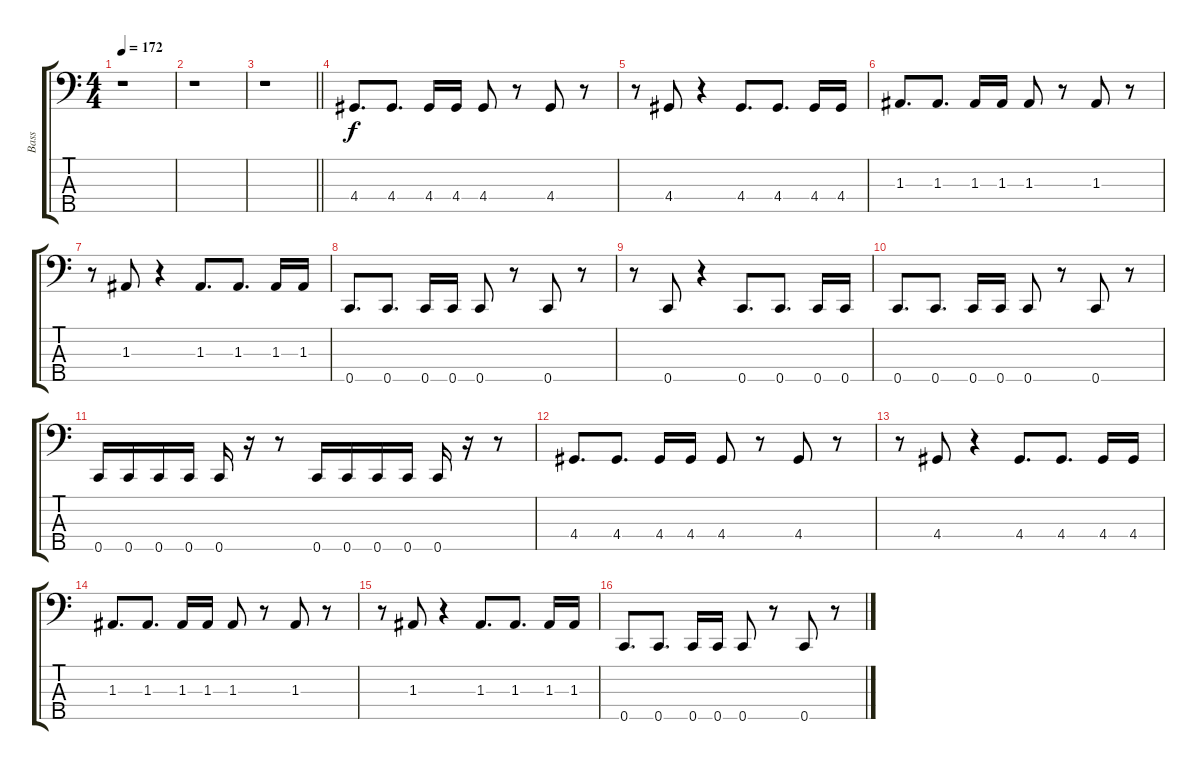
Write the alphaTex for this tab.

\track ("Bass" "Bass") {instrument electricbasspick}
\staff {score tabs}
\tuning (G2 D2 A1 E1 C1) {hide}
\ts (4 4)
\tempo 172
\clef f4
\ks c
r.1{dy f} |
r.1 |
\barLineRight lightlight
r.1 |
\section ("" " ")
4.4.8{d} 4.4.8{d} 4.4.16 4.4.16 4.4.8 r.8 4.4.8 r.8 |
r.8 4.4.8 r.4 4.4.8{d} 4.4.8{d} 4.4.16 4.4.16 |
1.3.8{d} 1.3.8{d} 1.3.16 1.3.16 1.3.8 r.8 1.3.8 r.8 |
r.8 1.3.8 r.4 1.3.8{d} 1.3.8{d} 1.3.16 1.3.16 |
0.5.8{d} 0.5.8{d} 0.5.16 0.5.16 0.5.8 r.8 0.5.8 r.8 |
r.8 0.5.8 r.4 0.5.8{d} 0.5.8{d} 0.5.16 0.5.16 |
0.5.8{d} 0.5.8{d} 0.5.16 0.5.16 0.5.8 r.8 0.5.8 r.8 |
0.5.16 0.5.16 0.5.16 0.5.16 0.5.16 r.16 r.8 0.5.16 0.5.16 0.5.16 0.5.16 0.5.16 r.16 r.8 |
4.4.8{d} 4.4.8{d} 4.4.16 4.4.16 4.4.8 r.8 4.4.8 r.8 |
r.8 4.4.8 r.4 4.4.8{d} 4.4.8{d} 4.4.16 4.4.16 |
1.3.8{d} 1.3.8{d} 1.3.16 1.3.16 1.3.8 r.8 1.3.8 r.8 |
r.8 1.3.8 r.4 1.3.8{d} 1.3.8{d} 1.3.16 1.3.16 |
0.5.8{d} 0.5.8{d} 0.5.16 0.5.16 0.5.8 r.8 0.5.8 r.8
